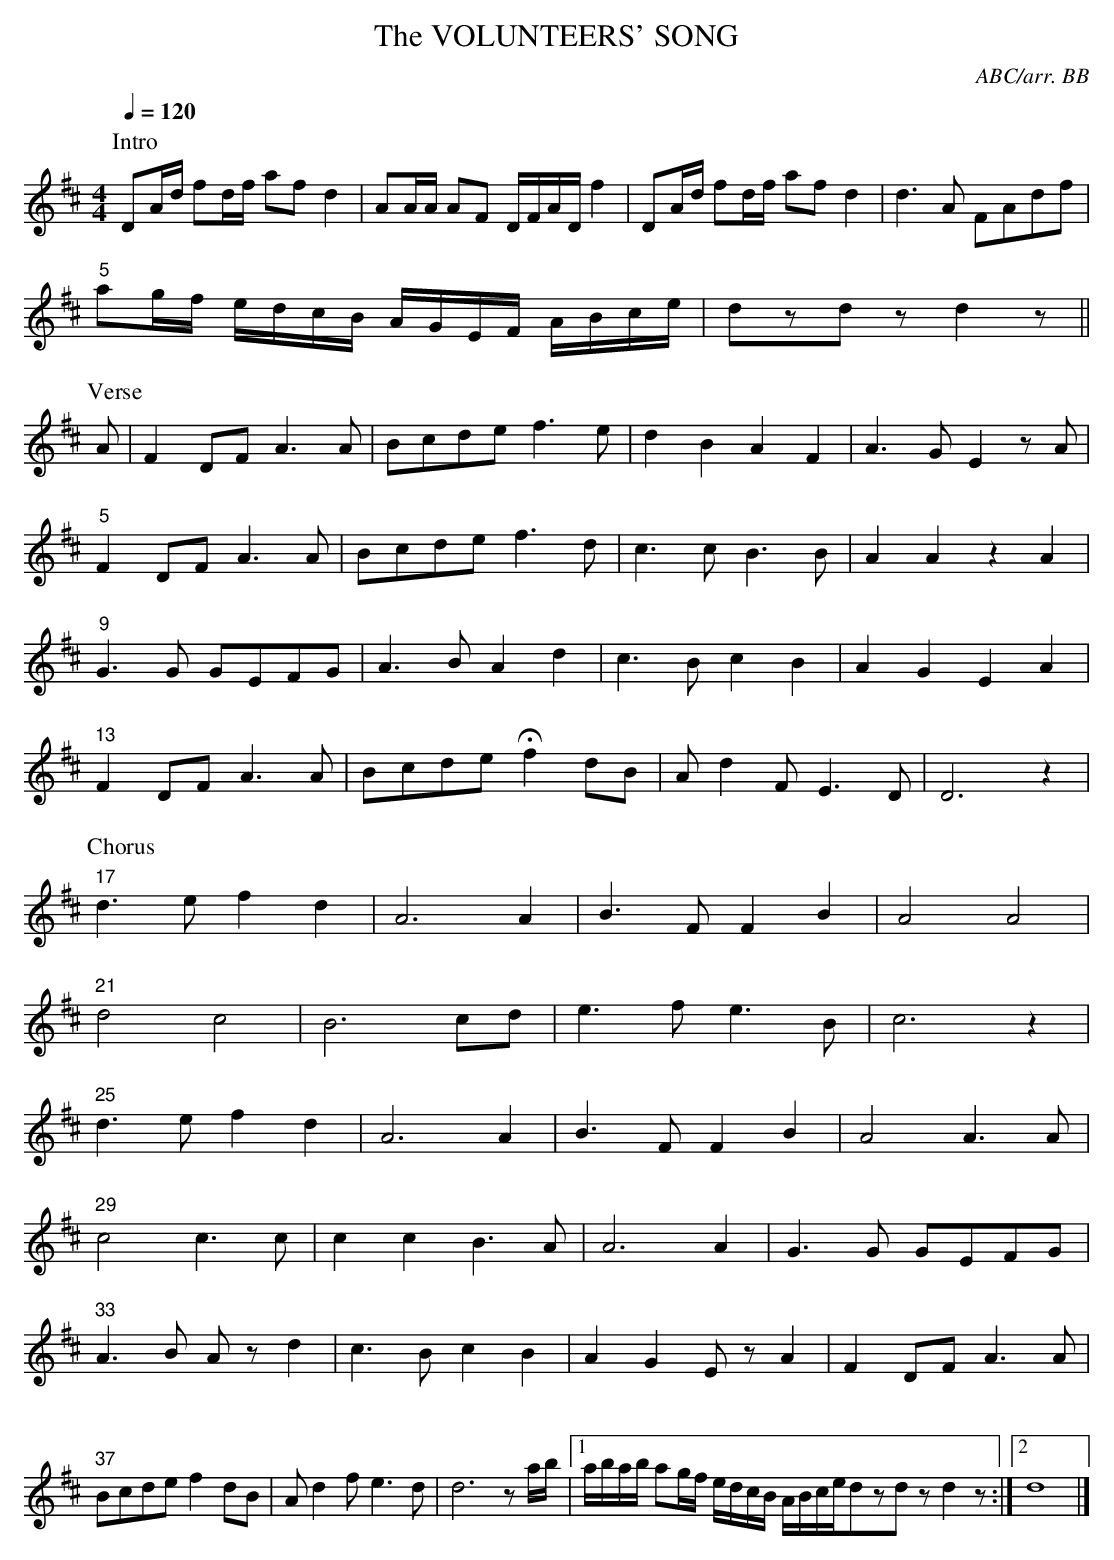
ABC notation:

X:1
T:VOLUNTEERS' SONG, The
Y:"tempo di marcia"
C:ABC/arr. BB
of "Amhran na bhFiann" ("Soldiers' Song"), the national anthem of Ireland.
I think Roche's name is the original. The Wikipedia article on "Amhran
na bhFiann" provides a lot of amusing insight into the Irish way of thinking
(God bless it). (https://en.wikipedia.org/wiki/Amhr\'e1n_na_bhFiann)
Q:1/4=120
L:1/8
M:4/4
K:D
P:Intro
DA/d/ fd/f/ afd2|AA/A/ AF D/F/A/D/ f2|DA/d/ fd/f/ afd2|d3A FAdf|
"5"ag/f/ e/d/c/B/ A/G/E/F/ A/B/c/e/|dzdz d2z||
P:Verse
A|F2DF A3A|Bcde f3e|d2B2 A2F2|A3G E2zA|
"5"F2DF A3A|Bcde f3d|c3c B3B|A2A2 z2A2|
"9"G3G GEFG|A3B A2d2|c3B c2B2|A2G2 E2A2|
"13"F2DF A3A|Bcde Hf2dB|Ad2F E3D|D6 z2|
P:Chorus
"17"d3e f2d2|A6A2|B3F F2B2|A4 A4|
"21"d4 c4|B6 cd|e3f e3B|c6 z2|
"25"d3e f2d2|A6 A2|B3F F2B2|A4 A3A|
"29"c4 c3c|c2c2 B3A|A6 A2|G3G GEFG|
"33"A3B Azd2|c3B c2B2|A2G2 EzA2|F2DF A3A|
"37"Bcde f2dB|Ad2f e3d|d6 za/b/|\
[1 a/b/a/b/ ag/f/ e/d/c/B/ A/B/c/e/dzdz d2z:|\
[2 d8|]
